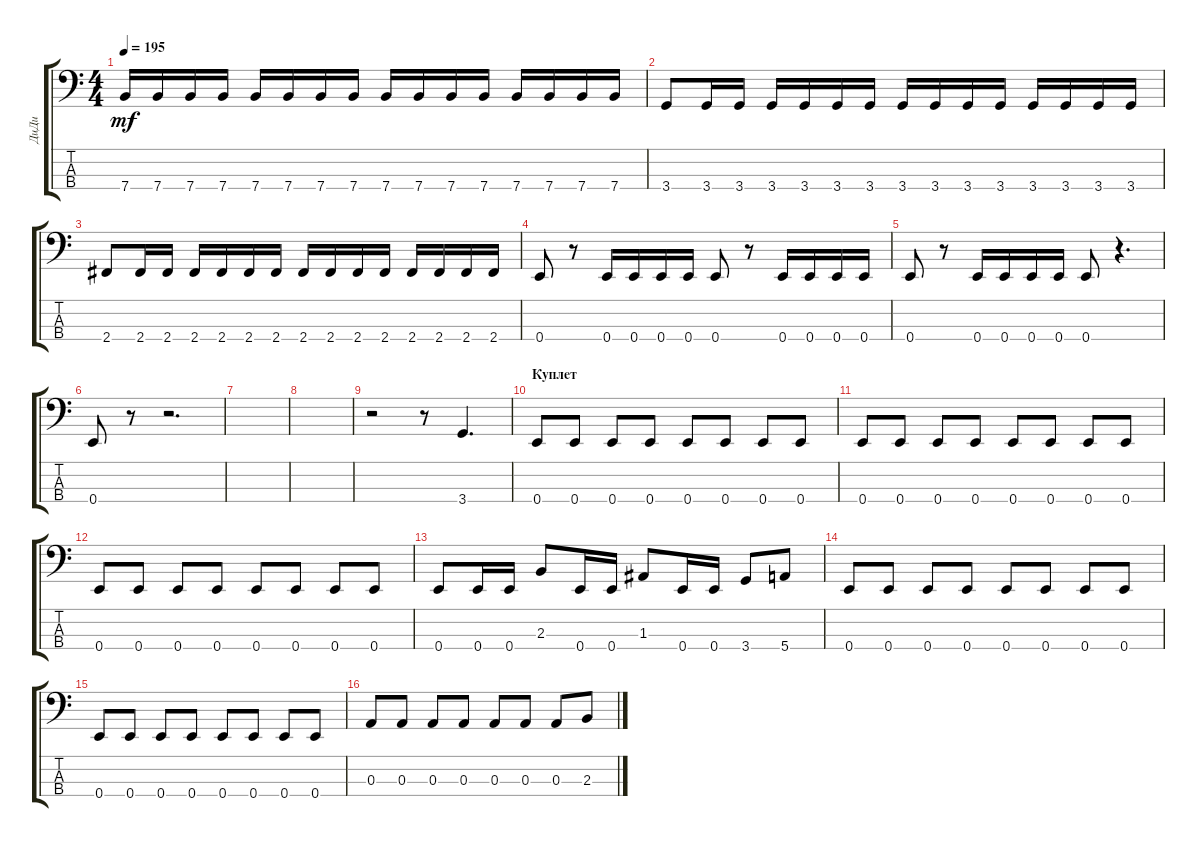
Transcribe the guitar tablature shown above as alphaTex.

\track ("ДиДи" "ДиДи") {instrument electricbassfinger}
\staff {score tabs}
\tuning (G2 D2 A1 E1) {hide}
\ts (4 4)
\tempo 195
\clef f4
\ks c
7.4.16{dy mf} 7.4.16 7.4.16 7.4.16 7.4.16 7.4.16 7.4.16 7.4.16 7.4.16 7.4.16 7.4.16 7.4.16 7.4.16 7.4.16 7.4.16 7.4.16 |
3.4.8 3.4.16 3.4.16 3.4.16 3.4.16 3.4.16 3.4.16 3.4.16 3.4.16 3.4.16 3.4.16 3.4.16 3.4.16 3.4.16 3.4.16 |
2.4.8 2.4.16 2.4.16 2.4.16 2.4.16 2.4.16 2.4.16 2.4.16 2.4.16 2.4.16 2.4.16 2.4.16 2.4.16 2.4.16 2.4.16 |
0.4.8 r.8 0.4.16 0.4.16 0.4.16 0.4.16 0.4.8 r.8 0.4.16 0.4.16 0.4.16 0.4.16 |
0.4.8 r.8 0.4.16 0.4.16 0.4.16 0.4.16 0.4.8 r.4{d} |
0.4.8 r.8 r.2{d} |
|
|
r.2 r.8 3.4.4{d} |
\section ("" "Куплет")
0.4.8 0.4.8 0.4.8 0.4.8 0.4.8 0.4.8 0.4.8 0.4.8 |
0.4.8 0.4.8 0.4.8 0.4.8 0.4.8 0.4.8 0.4.8 0.4.8 |
0.4.8 0.4.8 0.4.8 0.4.8 0.4.8 0.4.8 0.4.8 0.4.8 |
0.4.8 0.4.16 0.4.16 2.3.8 0.4.16 0.4.16 1.3.8 0.4.16 0.4.16 3.4.8 5.4.8 |
0.4.8 0.4.8 0.4.8 0.4.8 0.4.8 0.4.8 0.4.8 0.4.8 |
0.4.8 0.4.8 0.4.8 0.4.8 0.4.8 0.4.8 0.4.8 0.4.8 |
0.3.8 0.3.8 0.3.8 0.3.8 0.3.8 0.3.8 0.3.8 2.3.8
